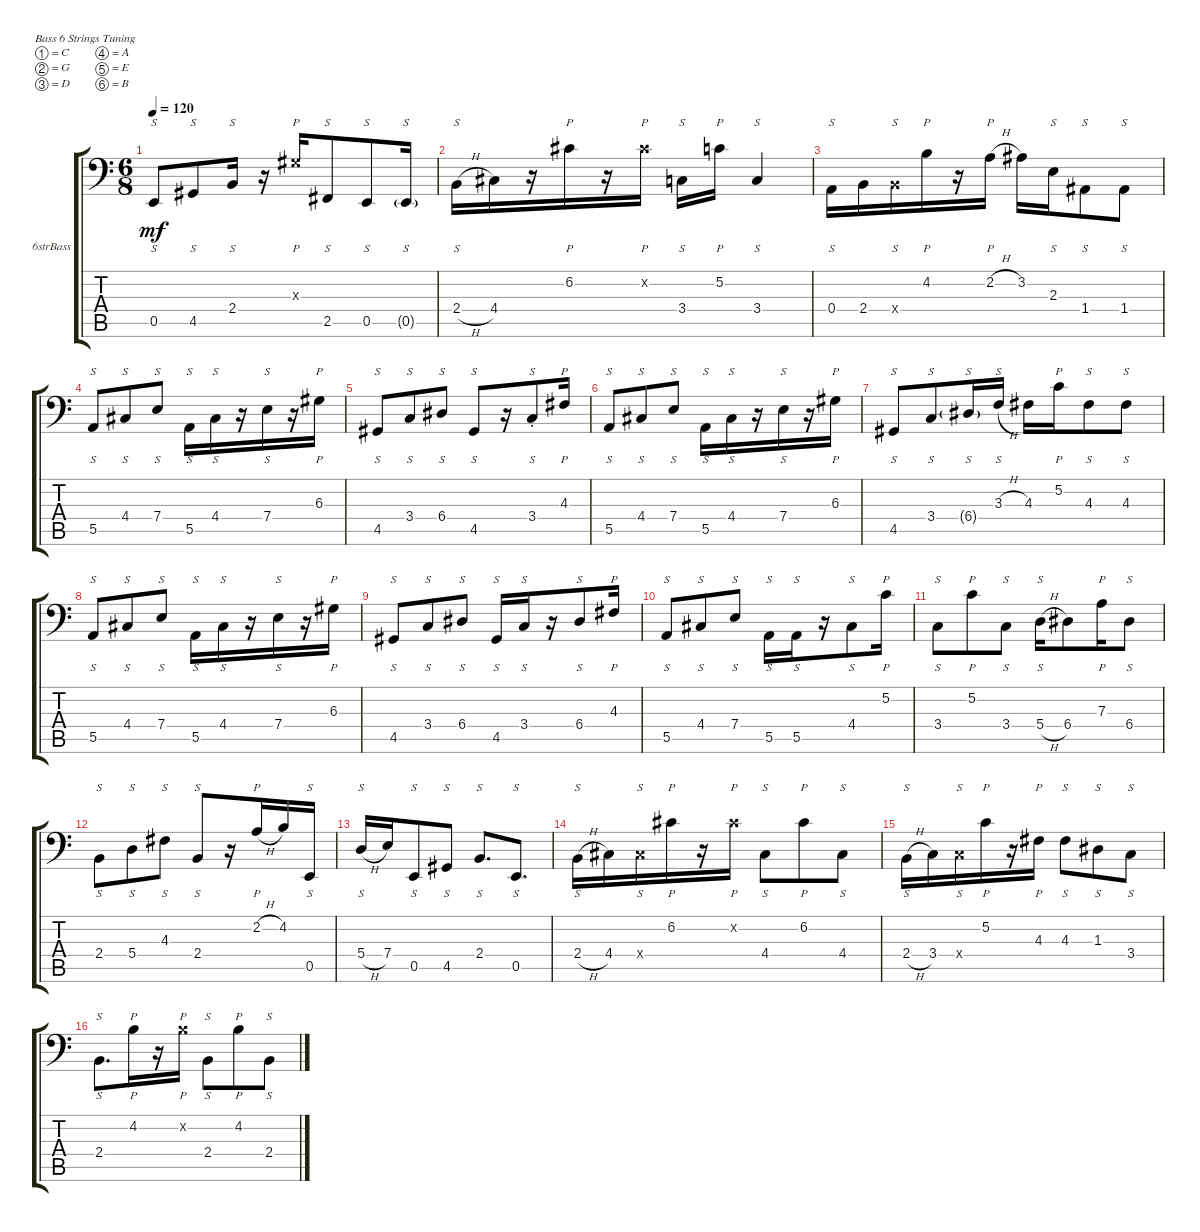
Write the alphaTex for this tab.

\defaultSystemsLayout 4
\bracketExtendMode groupsimilarinstruments
\firstSystemTrackNameOrientation horizontal
\otherSystemsTrackNameOrientation horizontal
\track ("Electric Bass" "6strBass") {instrument electricbassfinger}
\staff {score tabs}
\tuning (C3 G2 D2 A1 E1 B0)
\ts (6 8)
\tempo 120
\clef f4
\ks c
0.5.8{s dy mf} 4.5.8{s} 2.4.16{s} r.16 6.3{x}.16{p} 2.5.8{s} 0.5.8{s} 0.5{g}.16{s} |
2.4{h}.16{s} 4.4.16 r.16 6.2.16{p} r.16 6.2{x}.16{p} 3.4.16{s} 5.2.16{p} 3.4.4{s} |
0.4.16{s} 2.4.16 2.4{x}.16{s} 4.2.16{p} r.16 2.2{h}.16{p} 3.2.16 2.3.16{s} 1.4.8{s} 1.4.8{s} |
5.5.8{s} 4.4.8{s} 7.4.8{s} 5.5.16{s} 4.4.16{s} r.16 7.4.16{s} r.16 6.3.16{p} |
4.5.8{s} 3.4.8{s} 6.4.8{s} 4.5.8{s} r.16 3.4{st}.8{s} 4.3.16{p} |
5.5.8{s} 4.4.8{s} 7.4.8{s} 5.5.16{s} 4.4.16{s} r.16 7.4.16{s} r.16 6.3.16{p} |
4.5.8{s} 3.4.8{s} 6.4{g}.16{s} 3.3{h}.16{s} 4.3.16 5.2.16{p} 4.3.8{s} 4.3.8{s} |
5.5.8{s} 4.4.8{s} 7.4.8{s} 5.5.16{s} 4.4.16{s} r.16 7.4.16{s} r.16 6.3.16{p} |
4.5.8{s} 3.4.8{s} 6.4.8{s} 4.5.16{s} 3.4.16{s} r.16 6.4.8{s} 4.3.16{p} |
5.5.8{s} 4.4.8{s} 7.4.8{s} 5.5.16{s} 5.5.16{s} r.16 4.4.8{s} 5.2.16{p} |
3.4.8{s} 5.2.8{p} 3.4.8{s} 5.4{h}.16{s} 6.4.8 7.3.16{p} 6.4.8{s} |
2.4.8{s} 5.4.8{s} 4.3.8{s} 2.4.8{s} r.16 2.2{h}.16{p} 4.2.16 0.5.16{s} |
5.4{h}.16{s} 7.4.16 0.5.8{s} 4.5.8{s} 2.4.8{s d} 0.5.8{s d} |
2.4{h}.16{s} 4.4.16 4.4{x}.16{s} 6.2.16{p} r.16 6.2{x}.16{p} 4.4.8{s} 6.2.8{p} 4.4.8{s} |
2.4{h}.16{s} 3.4.16 3.4{x}.16{s} 5.2.16{p} r.16 4.3.16{p} 4.3.8{s} 1.3.8{s} 3.4.8{s} |
2.4.8{s d} 4.2.16{p} r.16 4.2{x}.16{p} 2.4.8{s} 4.2.8{p} 2.4.8{s}
